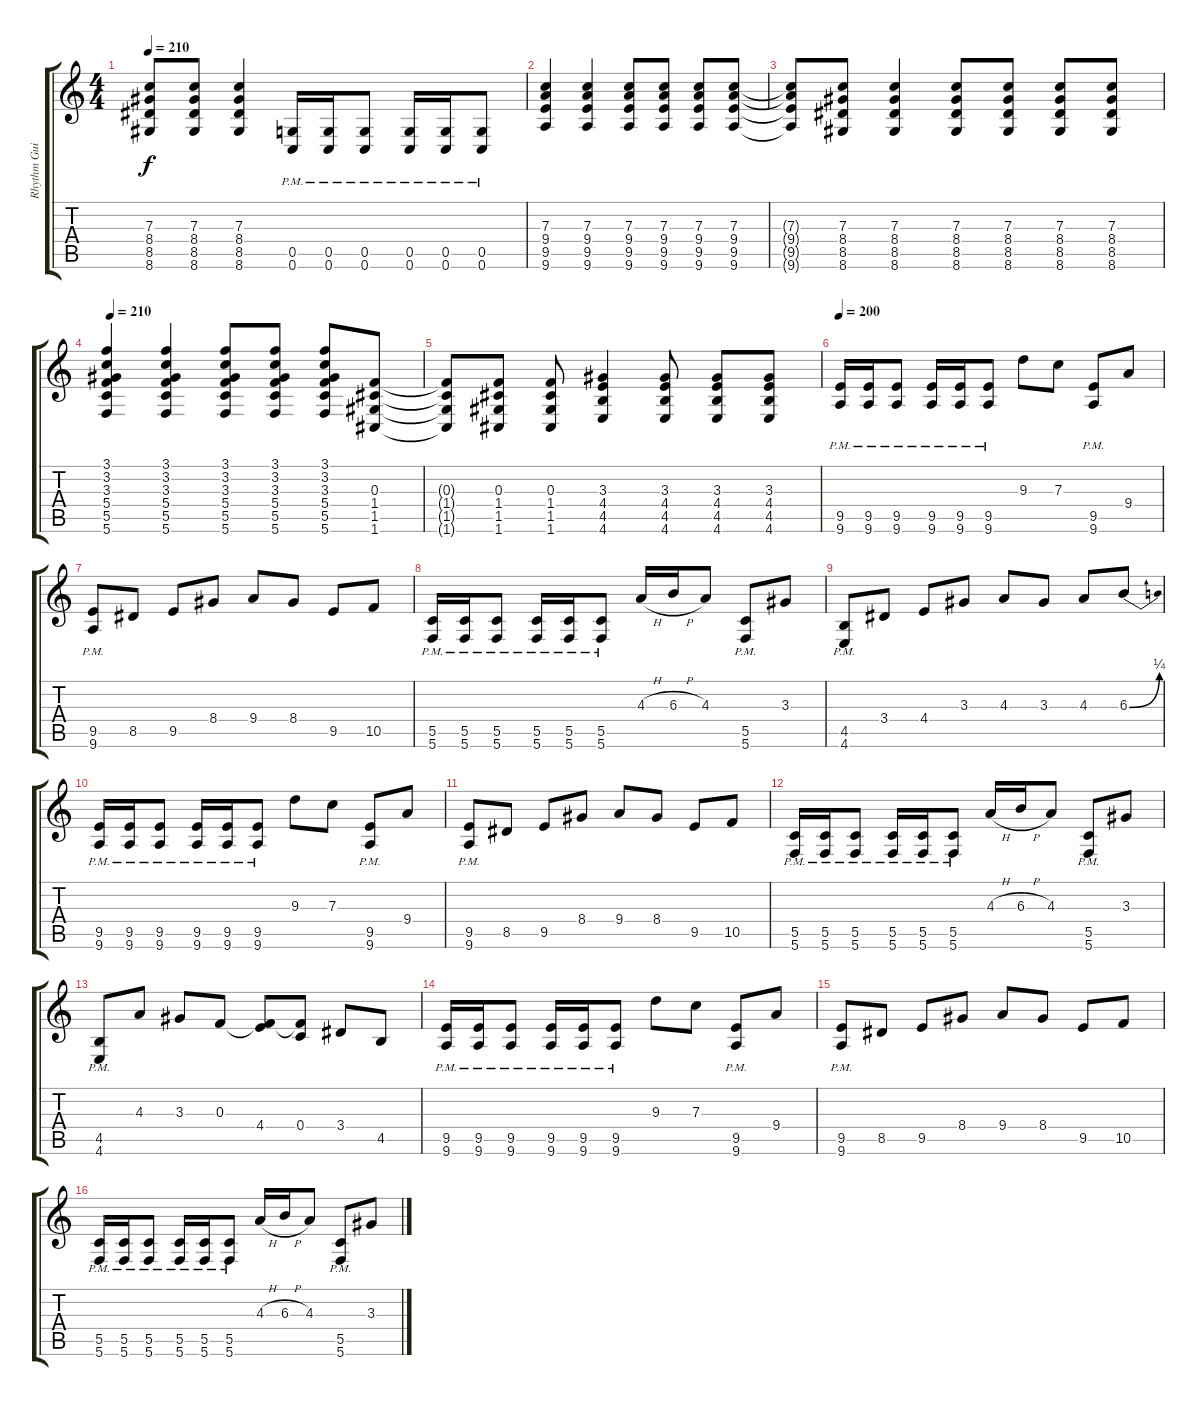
\track ("Rhythm Guitar 2" "Rhythm Gui") {instrument distortionguitar}
\staff {score tabs}
\tuning (D4 A3 F3 C3 G2 C2) {hide}
\ts (4 4)
\tempo 210
\clef g2
\ks c
(7.3{t} 8.4{t} 8.5{t} 8.6{t}).8{dy f} (7.3 8.4 8.5 8.6).8 (7.3 8.4 8.5 8.6).4 (0.5{pm} 0.6{pm}).16 (0.5{pm} 0.6{pm}).16 (0.5{pm} 0.6{pm}).8 (0.5{pm} 0.6{pm}).16 (0.5{pm} 0.6{pm}).16 (0.5{pm} 0.6{pm}).8 |
(7.3 9.4 9.5 9.6).4 (7.3 9.4 9.5 9.6).4 (7.3 9.4 9.5 9.6).8 (7.3 9.4 9.5 9.6).8 (7.3 9.4 9.5 9.6).8 (7.3 9.4 9.5 9.6).8 |
(7.3{t} 9.4{t} 9.5{t} 9.6{t}).8 (7.3 8.4 8.5 8.6).8 (7.3 8.4 8.5 8.6).4 (7.3 8.4 8.5 8.6).8 (7.3 8.4 8.5 8.6).8 (7.3 8.4 8.5 8.6).8 (7.3 8.4 8.5 8.6).8 |
\tempo 210
(3.1 3.2 3.3 5.4 5.5 5.6).4{instrument distortionguitar} (3.1 3.2 3.3 5.4 5.5 5.6).4 (3.1 3.2 3.3 5.4 5.5 5.6).8 (3.1 3.2 3.3 5.4 5.5 5.6).8 (3.1 3.2 3.3 5.4 5.5 5.6).8 (0.3 1.4 1.5 1.6).8 |
(0.3{t} 1.4{t} 1.5{t} 1.6{t}).8 (0.3 1.4 1.5 1.6).8 (0.3 1.4 1.5 1.6).8 (3.3 4.4 4.5 4.6).4 (3.3 4.4 4.5 4.6).8 (3.3 4.4 4.5 4.6).8 (3.3 4.4 4.5 4.6).8 |
\tempo 200
(9.5{pm} 9.6{pm}).16 (9.5{pm} 9.6{pm}).16 (9.5{pm} 9.6{pm}).8 (9.5{pm} 9.6{pm}).16 (9.5{pm} 9.6{pm}).16 (9.5{pm} 9.6{pm}).8 9.3.8 7.3.8 (9.5{pm} 9.6{pm}).8 9.4.8 |
(9.5{pm} 9.6{pm}).8 8.5.8 9.5.8 8.4.8 9.4.8 8.4.8 9.5.8 10.5.8 |
(5.5{pm} 5.6{pm}).16 (5.5{pm} 5.6{pm}).16 (5.5{pm} 5.6{pm}).8 (5.5{pm} 5.6{pm}).16 (5.5{pm} 5.6{pm}).16 (5.5{pm} 5.6{pm}).8 4.3{h}.16 6.3{h}.16 4.3.8 (5.5{pm} 5.6{pm}).8 3.3.8 |
(4.5{pm} 4.6{pm}).8 3.4.8 4.4.8 3.3.8 4.3.8 3.3.8 4.3.8 6.3{be (bend 0 0 60 1)}.8 |
(9.5{pm} 9.6{pm}).16 (9.5{pm} 9.6{pm}).16 (9.5{pm} 9.6{pm}).8 (9.5{pm} 9.6{pm}).16 (9.5{pm} 9.6{pm}).16 (9.5{pm} 9.6{pm}).8 9.3.8 7.3.8 (9.5{pm} 9.6{pm}).8 9.4.8 |
(9.5{pm} 9.6{pm}).8 8.5.8 9.5.8 8.4.8 9.4.8 8.4.8 9.5.8 10.5.8 |
(5.5{pm} 5.6{pm}).16 (5.5{pm} 5.6{pm}).16 (5.5{pm} 5.6{pm}).8 (5.5{pm} 5.6{pm}).16 (5.5{pm} 5.6{pm}).16 (5.5{pm} 5.6{pm}).8 4.3{h}.16 6.3{h}.16 4.3.8 (5.5{pm} 5.6{pm}).8 3.3.8 |
(4.5{pm} 4.6{pm}).8 4.3.8 3.3.8 0.3.8 (0.3{t} 4.4).8 (0.3{t} 0.4).8 3.4.8 4.5.8 |
(9.5{pm} 9.6{pm}).16 (9.5{pm} 9.6{pm}).16 (9.5{pm} 9.6{pm}).8 (9.5{pm} 9.6{pm}).16 (9.5{pm} 9.6{pm}).16 (9.5{pm} 9.6{pm}).8 9.3.8 7.3.8 (9.5{pm} 9.6{pm}).8 9.4.8 |
(9.5{pm} 9.6{pm}).8 8.5.8 9.5.8 8.4.8 9.4.8 8.4.8 9.5.8 10.5.8 |
(5.5{pm} 5.6{pm}).16 (5.5{pm} 5.6{pm}).16 (5.5{pm} 5.6{pm}).8 (5.5{pm} 5.6{pm}).16 (5.5{pm} 5.6{pm}).16 (5.5{pm} 5.6{pm}).8 4.3{h}.16 6.3{h}.16 4.3.8 (5.5{pm} 5.6{pm}).8 3.3.8
